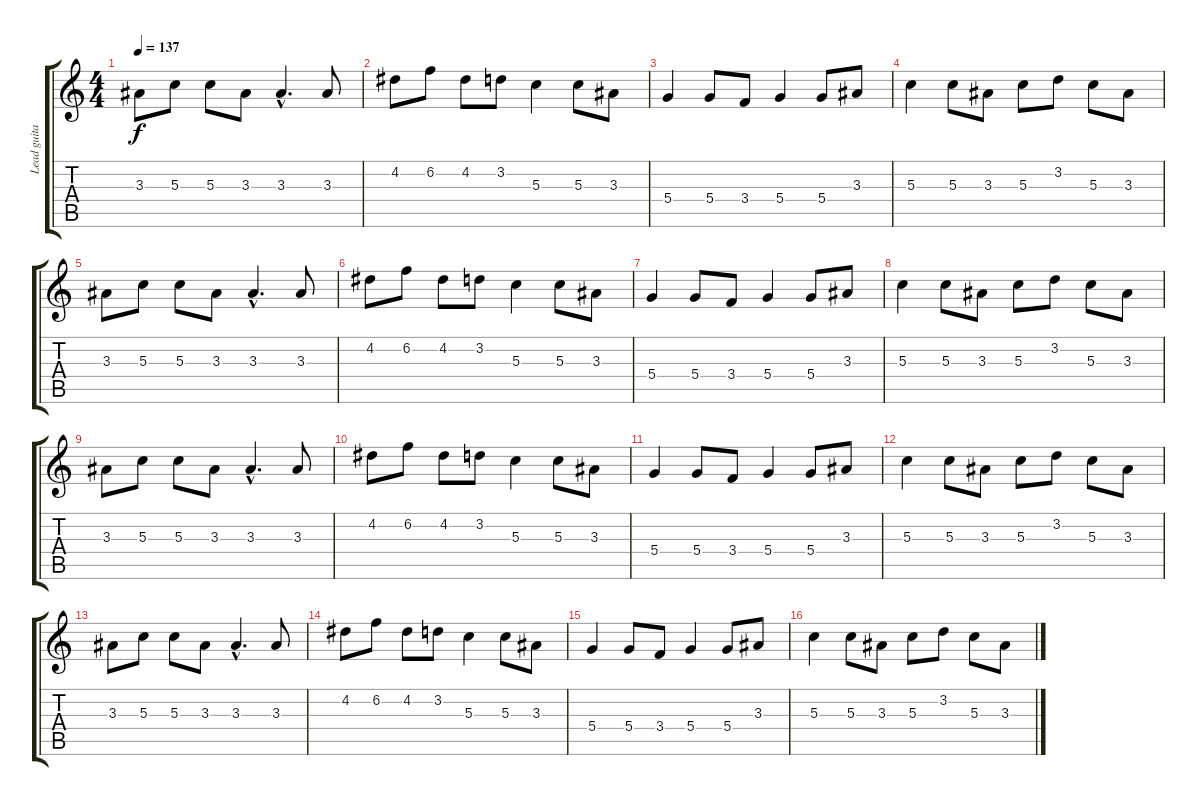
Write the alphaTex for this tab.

\track ("Lead guitar" "Lead guita") {instrument acousticguitarsteel}
\staff {score tabs}
\tuning (E4 B3 G3 D3 A2 E2) {hide}
\ts (4 4)
\tempo 137
\clef g2
\ks c
3.3.8{dy f} 5.3.8 5.3.8 3.3.8 3.3{hac}.4{d} 3.3.8 |
4.2.8 6.2.8 4.2.8 3.2.8 5.3.4 5.3.8 3.3.8 |
5.4.4 5.4.8 3.4.8 5.4.4 5.4.8 3.3.8 |
5.3.4 5.3.8 3.3.8 5.3.8 3.2.8 5.3.8 3.3.8 |
3.3.8 5.3.8 5.3.8 3.3.8 3.3{hac}.4{d} 3.3.8 |
4.2.8 6.2.8 4.2.8 3.2.8 5.3.4 5.3.8 3.3.8 |
5.4.4 5.4.8 3.4.8 5.4.4 5.4.8 3.3.8 |
5.3.4 5.3.8 3.3.8 5.3.8 3.2.8 5.3.8 3.3.8 |
3.3.8 5.3.8 5.3.8 3.3.8 3.3{hac}.4{d} 3.3.8 |
4.2.8 6.2.8 4.2.8 3.2.8 5.3.4 5.3.8 3.3.8 |
5.4.4 5.4.8 3.4.8 5.4.4 5.4.8 3.3.8 |
5.3.4 5.3.8 3.3.8 5.3.8 3.2.8 5.3.8 3.3.8 |
3.3.8 5.3.8 5.3.8 3.3.8 3.3{hac}.4{d} 3.3.8 |
4.2.8 6.2.8 4.2.8 3.2.8 5.3.4 5.3.8 3.3.8 |
5.4.4 5.4.8 3.4.8 5.4.4 5.4.8 3.3.8 |
5.3.4 5.3.8 3.3.8 5.3.8 3.2.8 5.3.8 3.3.8
